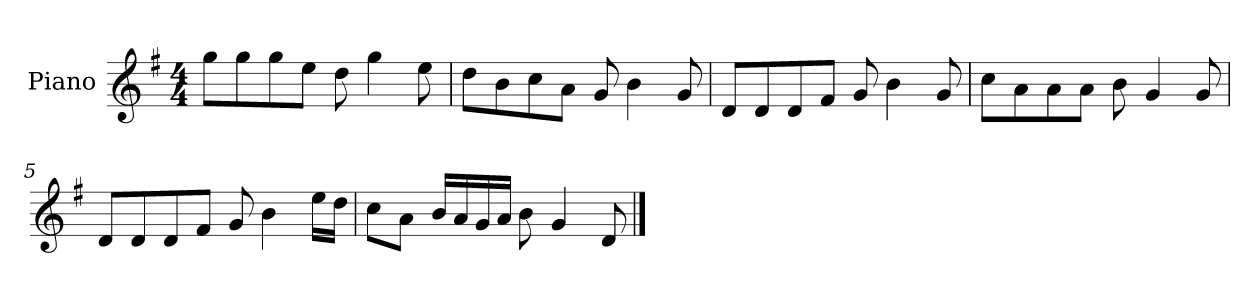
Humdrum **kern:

**kern
*part1
*staff1
*I"Piano
*I'P-no
*clefG2
*k[f#]
*M4/4
*MM90
=1
8gg\L
8gg\
8gg\
8ee\J
8dd\
4gg\
8ee\
=2
8dd\L
8b\
8cc\
8a\J
8g/
4b\
8g/
=3
8d/L
8d/
8d/
8f#/J
8g/
4b\
8g/
=4
8cc\L
8a\
8a\
8a\J
8b\
4g/
8g/
=5
8d/L
8d/
8d/
8f#/J
8g/
4b\
16ee\LL
16dd\JJ
!!LO:LB:g=z
=6
8cc\L
8a\J
16b/LL
16a/
16g/
16a/JJ
8b\
4g/
8d/
==
*-
